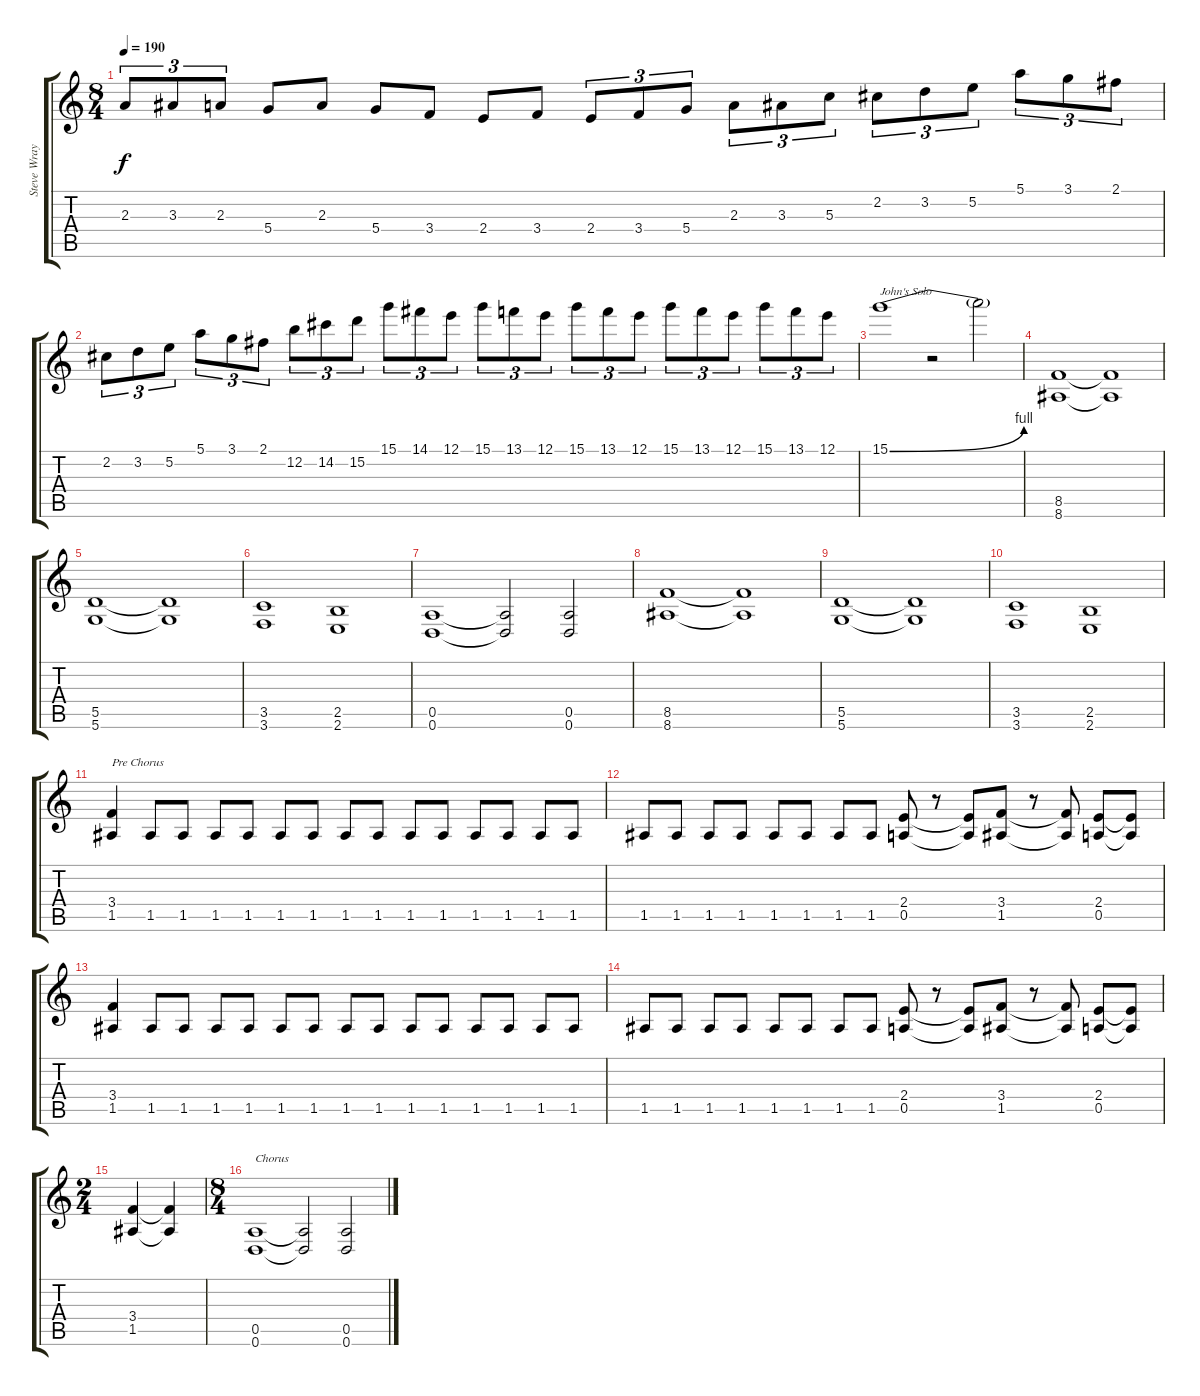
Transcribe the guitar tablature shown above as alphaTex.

\track ("Steve Wray" "Steve Wray") {instrument distortionguitar}
\staff {score tabs}
\tuning (E4 B3 G3 D3 A2 D2) {hide}
\ts (8 4)
\tempo 190
\clef g2
\ks c
2.3.8{tu (3 2) dy f} 3.3.8{tu (3 2)} 2.3.8{tu (3 2)} 5.4.8 2.3.8 5.4.8 3.4.8 2.4.8 3.4.8 2.4.8{tu (3 2)} 3.4.8{tu (3 2)} 5.4.8{tu (3 2)} 2.3.8{tu (3 2)} 3.3.8{tu (3 2)} 5.3.8{tu (3 2)} 2.2.8{tu (3 2)} 3.2.8{tu (3 2)} 5.2.8{tu (3 2)} 5.1.8{tu (3 2)} 3.1.8{tu (3 2)} 2.1.8{tu (3 2)} |
2.2.8{tu (3 2)} 3.2.8{tu (3 2)} 5.2.8{tu (3 2)} 5.1.8{tu (3 2)} 3.1.8{tu (3 2)} 2.1.8{tu (3 2)} 12.2.8{tu (3 2)} 14.2.8{tu (3 2)} 15.2.8{tu (3 2)} 15.1.8{tu (3 2)} 14.1.8{tu (3 2)} 12.1.8{tu (3 2)} 15.1.8{tu (3 2)} 13.1.8{tu (3 2)} 12.1.8{tu (3 2)} 15.1.8{tu (3 2)} 13.1.8{tu (3 2)} 12.1.8{tu (3 2)} 15.1.8{tu (3 2)} 13.1.8{tu (3 2)} 12.1.8{tu (3 2)} 15.1.8{tu (3 2)} 13.1.8{tu (3 2)} 12.1.8{tu (3 2)} |
15.1{be (bend 0 0 60 4)}.1{txt "John's Solo"} r.2 15.1{t}.2 |
(8.5 8.6).1 (8.5{t} 8.6{t}).1 |
(5.5 5.6).1 (5.5{t} 5.6{t}).1 |
(3.5 3.6).1 (2.5 2.6).1 |
(0.5 0.6).1 (0.5{t} 0.6{t}).2 (0.5 0.6).2 |
(8.5 8.6).1 (8.5{t} 8.6{t}).1 |
(5.5 5.6).1 (5.5{t} 5.6{t}).1 |
(3.5 3.6).1 (2.5 2.6).1 |
(3.4 1.5).4{txt "Pre Chorus"} 1.5.8 1.5.8 1.5.8 1.5.8 1.5.8 1.5.8 1.5.8 1.5.8 1.5.8 1.5.8 1.5.8 1.5.8 1.5.8 1.5.8 |
1.5.8 1.5.8 1.5.8 1.5.8 1.5.8 1.5.8 1.5.8 1.5.8 (2.4 0.5).8 r.8 (2.4{t} 0.5{t}).8 (3.4 1.5).8 r.8 (3.4{t} 1.5{t}).8 (2.4 0.5).8 (2.4{t} 0.5{t}).8 |
(3.4 1.5).4 1.5.8 1.5.8 1.5.8 1.5.8 1.5.8 1.5.8 1.5.8 1.5.8 1.5.8 1.5.8 1.5.8 1.5.8 1.5.8 1.5.8 |
1.5.8 1.5.8 1.5.8 1.5.8 1.5.8 1.5.8 1.5.8 1.5.8 (2.4 0.5).8 r.8 (2.4{t} 0.5{t}).8 (3.4 1.5).8 r.8 (3.4{t} 1.5{t}).8 (2.4 0.5).8 (2.4{t} 0.5{t}).8 |
\ts (2 4)
(3.4 1.5).4 (3.4{t} 1.5{t}).4 |
\ts (8 4)
(0.5 0.6).1{txt "Chorus"} (0.5{t} 0.6{t}).2 (0.5 0.6).2
